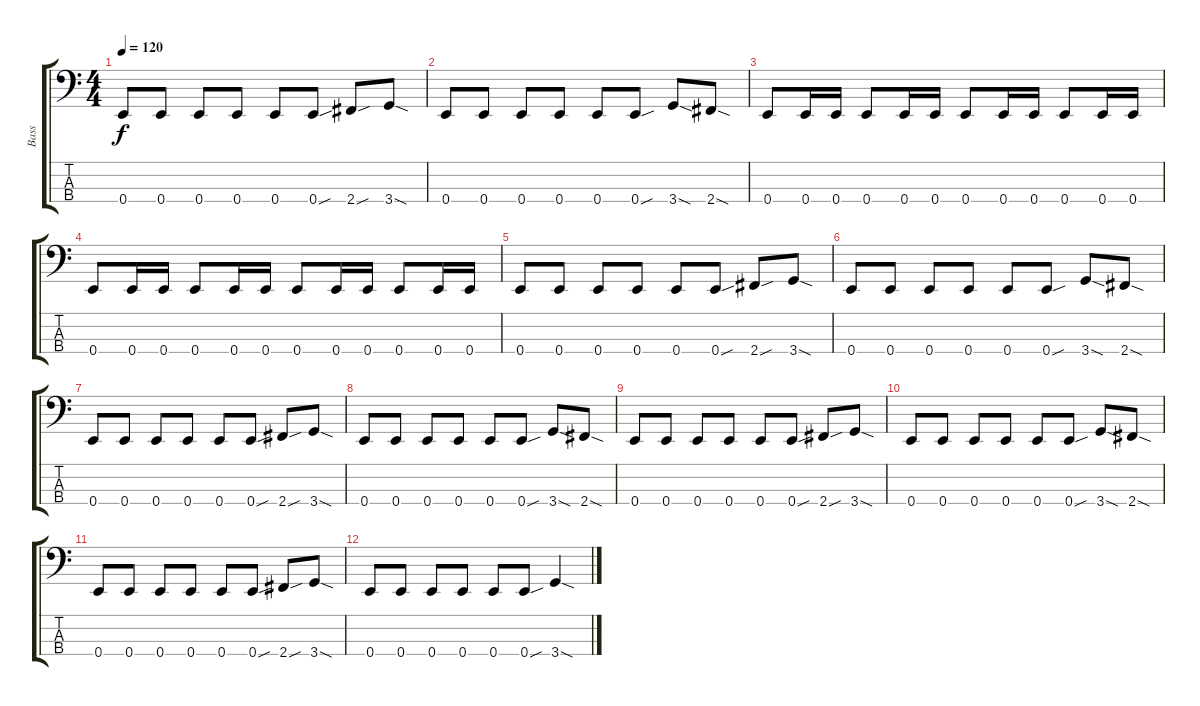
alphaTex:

\track ("Bass" "Bass") {instrument electricbasspick}
\staff {score tabs}
\tuning (G2 D2 A1 E1) {hide}
\ts (4 4)
\tempo 120
\clef f4
\ks c
0.4.8{dy f} 0.4.8 0.4.8 0.4.8 0.4.8 0.4{sou}.8 2.4{sou}.8 3.4{sod}.8 |
0.4.8 0.4.8 0.4.8 0.4.8 0.4.8 0.4{sou}.8 3.4{sod}.8 2.4{sod}.8 |
0.4.8 0.4.16 0.4.16 0.4.8 0.4.16 0.4.16 0.4.8 0.4.16 0.4.16 0.4.8 0.4.16 0.4.16 |
0.4.8 0.4.16 0.4.16 0.4.8 0.4.16 0.4.16 0.4.8 0.4.16 0.4.16 0.4.8 0.4.16 0.4.16 |
0.4.8{volume 10} 0.4.8 0.4.8 0.4.8 0.4.8 0.4{sou}.8 2.4{sou}.8 3.4{sod}.8 |
0.4.8 0.4.8 0.4.8 0.4.8 0.4.8 0.4{sou}.8 3.4{sod}.8 2.4{sod}.8 |
0.4.8 0.4.8 0.4.8 0.4.8 0.4.8 0.4{sou}.8 2.4{sou}.8 3.4{sod}.8 |
0.4.8 0.4.8 0.4.8 0.4.8 0.4.8 0.4{sou}.8 3.4{sod}.8 2.4{sod}.8 |
0.4.8{volume 0} 0.4.8 0.4.8 0.4.8 0.4.8 0.4{sou}.8 2.4{sou}.8 3.4{sod}.8 |
0.4.8 0.4.8 0.4.8 0.4.8 0.4.8 0.4{sou}.8 3.4{sod}.8 2.4{sod}.8 |
0.4.8 0.4.8 0.4.8 0.4.8 0.4.8 0.4{sou}.8 2.4{sou}.8 3.4{sod}.8 |
0.4.8 0.4.8 0.4.8 0.4.8 0.4.8 0.4{sou}.8 3.4{sod}.4
